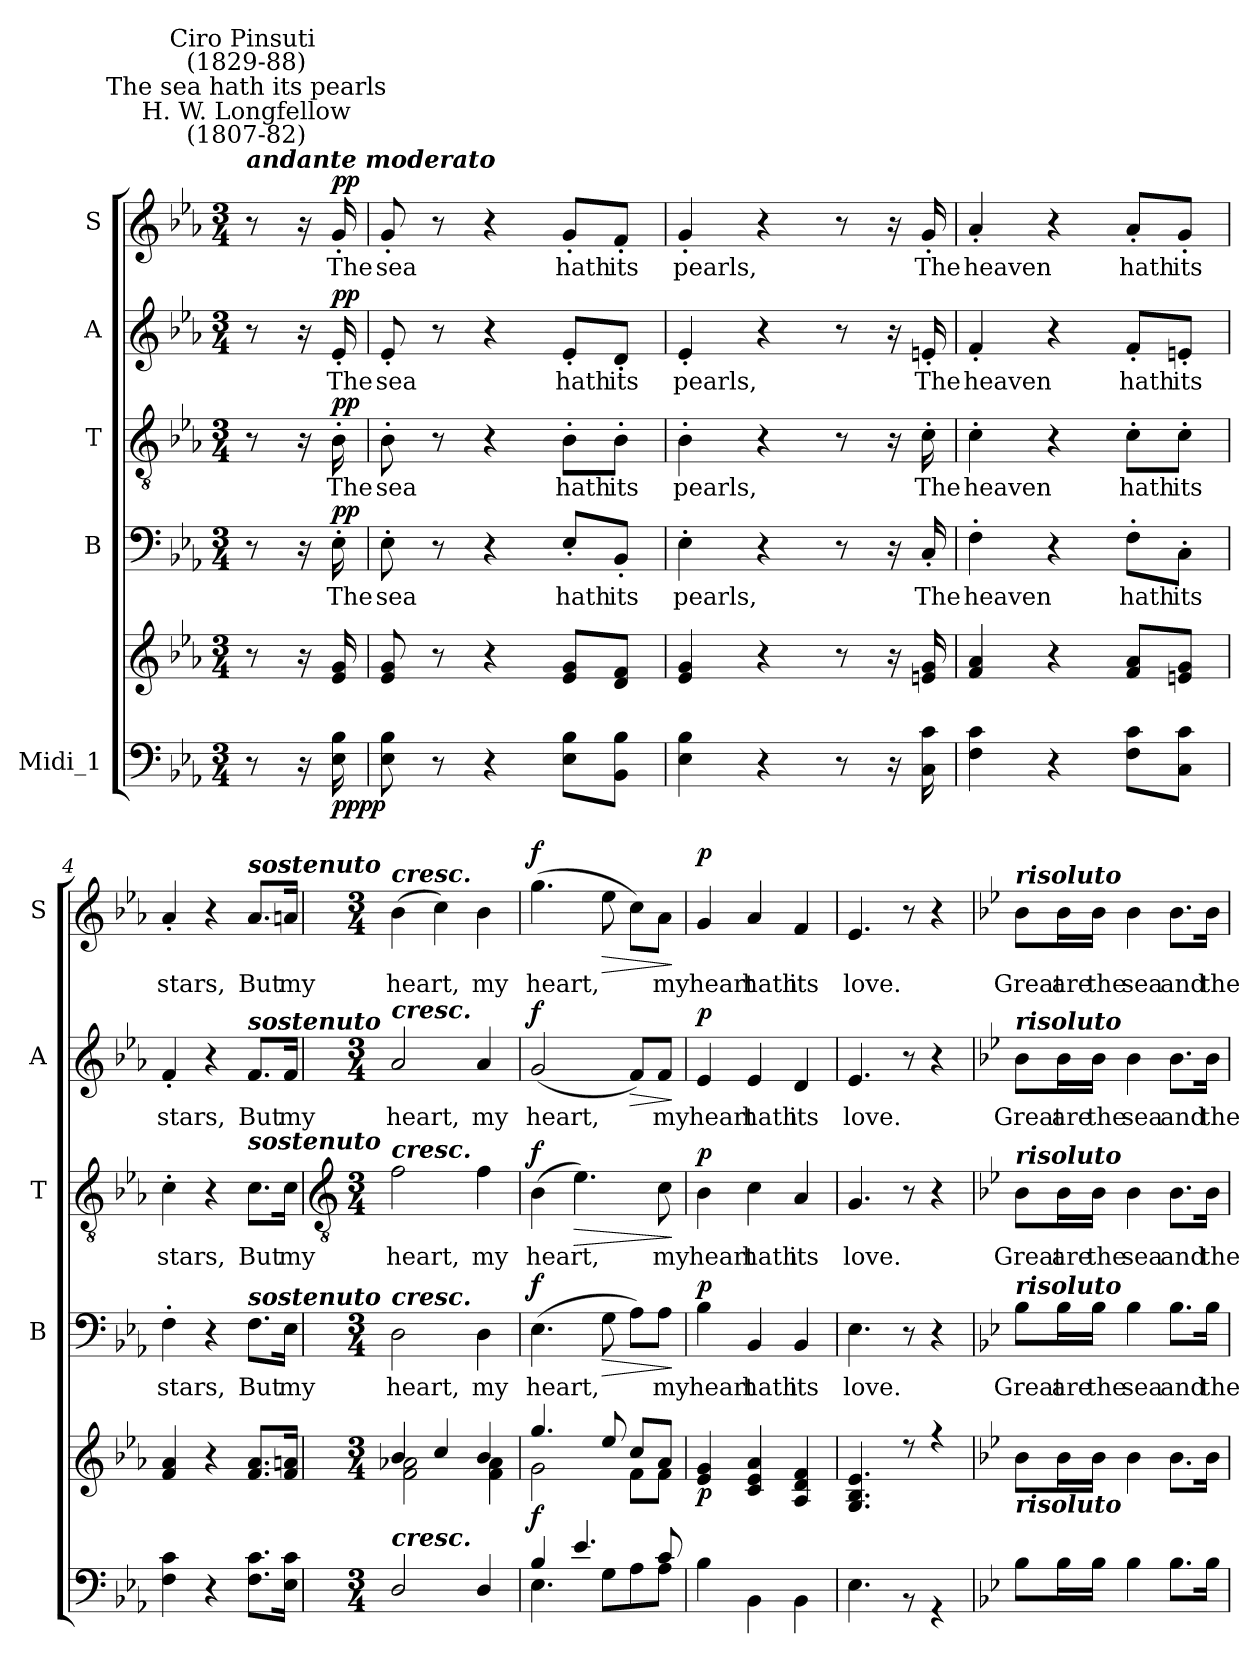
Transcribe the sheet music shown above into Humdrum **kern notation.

**kern	**kern	**dynam	**kern	**text	**dynam	**kern	**text	**dynam	**kern	**text	**dynam	**kern	**text	**dynam
*part5	*part5	*part5	*part4	*part4	*part4	*part3	*part3	*part3	*part2	*part2	*part2	*part1	*part1	*part1
*staff6	*staff5	*staff5/6	*staff4	*staff4	*staff4	*staff3	*staff3	*staff3	*staff2	*staff2	*staff2	*staff1	*staff1	*staff1
*I"Midi_1	*	*	*I"B	*	*	*I"T	*	*	*I"A	*	*	*I"S	*	*
*	*	*	*I'B	*	*	*I'T	*	*	*I'A	*	*	*I'S	*	*
*clefF4	*clefG2	*	*clefF4	*	*	*clefGv2	*	*	*clefG2	*	*	*clefG2	*	*
*k[b-e-a-]	*k[b-e-a-]	*	*k[b-e-a-]	*	*	*k[b-e-a-]	*	*	*k[b-e-a-]	*	*	*k[b-e-a-]	*	*
*E-:	*E-:	*	*E-:	*	*	*E-:	*	*	*E-:	*	*	*E-:	*	*
*M3/4	*M3/4	*	*M3/4	*	*	*M3/4	*	*	*M3/4	*	*	*M3/4	*	*
=	=	=	=	=	=	=	=	=	=	=	=	=	=	=
!	!	!	!	!	!	!	!	!	!	!	!	!LO:TX:a:Bi:t=andante moderato	!	!
!	!	!	!	!	!	!	!	!	!	!	!	!LO:TX:a:cj:t=H. W. Longfellow\n(1807-82)	!	!
!	!	!	!	!	!	!	!	!	!	!	!	!LO:TX:a:cj:t=The sea hath its pearls	!	!
!	!	!	!	!	!	!	!	!	!	!	!	!LO:TX:a:cj:t=Ciro Pinsuti \n(1829-88)	!	!
8r	8r	.	8r	.	.	8r	.	.	8r	.	.	8r	.	.
16r	16r	.	16r	.	.	16r	.	.	16r	.	.	16r	.	.
!	!	!LO:DY:b=2	!	!LO:LY:b	!	!	!LO:LY:b	!	!	!LO:LY:b	!	!	!LO:LY:b	!
!	!	!LO:DY:n=1:b	!	!	!LO:DY:b	!	!	!LO:DY:b	!	!	!LO:DY:b	!	!	!LO:DY:b
16E- 16B-	16e- 16g	pp pp	16E-'	The	pp	16B-'	The	pp	16e-'	The	pp	16g'	The	pp
=1	=1	=1	=1	=1	=1	=1	=1	=1	=1	=1	=1	=1	=1	=1
!	!	!	!	!LO:LY:b	!	!	!LO:LY:b	!	!	!LO:LY:b	!	!	!LO:LY:b	!
8E- 8B-	8e- 8g	.	8E-'	sea	.	8B-'	sea	.	8e-'	sea	.	8g'	sea	.
8r	8r	.	8r	.	.	8r	.	.	8r	.	.	8r	.	.
4r	4r	.	4r	.	.	4r	.	.	4r	.	.	4r	.	.
!	!	!	!	!LO:LY:b	!	!	!LO:LY:b	!	!	!LO:LY:b	!	!	!LO:LY:b	!
8E- 8B-L	8e- 8gL	.	8E-'/L	hath	.	8B-'\L	hath	.	8e-'/L	hath	.	8g'/L	hath	.
!	!	!	!	!LO:LY:b	!	!	!LO:LY:b	!	!	!LO:LY:b	!	!	!LO:LY:b	!
8BB- 8B-J	8d 8fJ	.	8BB-'/J	its	.	8B-'\J	its	.	8d'/J	its	.	8f'/J	its	.
=2	=2	=2	=2	=2	=2	=2	=2	=2	=2	=2	=2	=2	=2	=2
!	!	!	!	!LO:LY:b	!	!	!LO:LY:b	!	!	!LO:LY:b	!	!	!LO:LY:b	!
4E- 4B-	4e- 4g	.	4E-'	pearls,	.	4B-'	pearls,	.	4e-'	pearls,	.	4g'	pearls,	.
4r	4r	.	4r	.	.	4r	.	.	4r	.	.	4r	.	.
8r	8r	.	8r	.	.	8r	.	.	8r	.	.	8r	.	.
16r	16r	.	16r	.	.	16r	.	.	16r	.	.	16r	.	.
!	!	!	!	!LO:LY:b	!	!	!LO:LY:b	!	!	!LO:LY:b	!	!	!LO:LY:b	!
16C 16c	16en 16g	.	16C'	The	.	16c'	The	.	16en'	The	.	16g'	The	.
=3	=3	=3	=3	=3	=3	=3	=3	=3	=3	=3	=3	=3	=3	=3
!	!	!	!	!LO:LY:b	!	!	!LO:LY:b	!	!	!LO:LY:b	!	!	!LO:LY:b	!
4F 4c	4f 4a-	.	4F'	heaven	.	4c'	heaven	.	4f'	heaven	.	4a-'	heaven	.
4r	4r	.	4r	.	.	4r	.	.	4r	.	.	4r	.	.
!	!	!	!	!LO:LY:b	!	!	!LO:LY:b	!	!	!LO:LY:b	!	!	!LO:LY:b	!
8F 8cL	8f 8a-L	.	8F'\L	hath	.	8c'\L	hath	.	8f'/L	hath	.	8a-'/L	hath	.
!	!	!	!	!LO:LY:b	!	!	!LO:LY:b	!	!	!LO:LY:b	!	!	!LO:LY:b	!
8C 8cJ	8en 8gJ	.	8C'\J	its	.	8c'\J	its	.	8en'/J	its	.	8g'/J	its	.
=4	=4	=4	=4	=4	=4	=4	=4	=4	=4	=4	=4	=4	=4	=4
!	!	!	!	!LO:LY:b	!	!	!LO:LY:b	!	!	!LO:LY:b	!	!	!LO:LY:b	!
4F 4c	4f 4a-	.	4F'	stars,	.	4c'	stars,	.	4f'	stars,	.	4a-'	stars,	.
4r	4r	.	4r	.	.	4r	.	.	4r	.	.	4r	.	.
!	!	!	!	!	!	!	!	!	!	!	!	!LO:TX:a:Bi:t=sostenuto	!	!
!	!	!	!	!	!	!	!	!	!LO:TX:a:Bi:t=sostenuto	!	!	!	!	!
!	!	!	!	!	!	!LO:TX:a:Bi:t=sostenuto	!	!	!	!	!	!	!	!
!	!	!	!LO:TX:a:Bi:t=sostenuto	!	!	!	!	!	!	!	!	!	!	!
!	!	!	!	!LO:LY:b	!	!	!LO:LY:b	!	!	!LO:LY:b	!	!	!LO:LY:b	!
8.F 8.cL	8.f 8.a-L	.	8.F\L	But	.	8.c\L	But	.	8.f/L	But	.	8.a-/L	But	.
!	!	!	!	!LO:LY:b	!	!	!LO:LY:b	!	!	!LO:LY:b	!	!	!LO:LY:b	!
16E- 16cJ	16f 16anJ	.	16E-\Jk	my	.	16c\Jk	my	.	16f/Jk	my	.	16an/Jk	my	.
!!LO:LB:g=z
=5	=5	=5	=5	=5	=5	=5	=5	=5	=5	=5	=5	=5	=5	=5
*	*	*	*	*	*	*clefGv2	*	*	*	*	*	*	*	*
*M3/4	*M3/4	*	*M3/4	*	*	*M3/4	*	*	*M3/4	*	*	*M3/4	*	*
*^	*	*	*	*	*	*	*	*	*	*	*	*	*	*
!	!	!	!	!	!	!	!	!	!	!	!	!	!LO:TX:a:Bi:t=cresc.	!	!
!	!	!	!	!	!	!	!	!	!	!LO:TX:a:Bi:t=cresc.	!	!	!	!	!
!	!	!	!	!	!	!	!LO:TX:a:Bi:t=cresc.	!	!	!	!	!	!	!	!
!	!	!	!	!LO:TX:a:Bi:t=cresc.	!	!	!	!	!	!	!	!	!	!	!
!LO:TX:a:Bi:t=cresc.	!	!	!	!	!	!	!	!	!	!	!	!	!	!	!
!	!LO:N:vis=1	!	!	!	!LO:LY:b	!	!	!LO:LY:b	!	!	!LO:LY:b	!	!	!LO:LY:b	!
*	*	*^	*	*	*	*	*	*	*	*	*	*	*	*	*
2D	2.ryy	4b-/	2f\ 2a-X\	.	2D	heart,	.	2f	heart,	.	2a-	heart,	.	(>4b-	heart,	.
.	.	4cc/	.	.	.	.	.	.	.	.	.	.	.	4cc)	.	.
!	!	!	!	!	!	!LO:LY:b	!	!	!LO:LY:b	!	!	!LO:LY:b	!	!	!LO:LY:b	!
4D	.	4b-/	4f\ 4a-\	.	4D	my	.	4f	my	.	4a-	my	.	4b-	my	.
=6	=6	=6	=6	=6	=6	=6	=6	=6	=6	=6	=6	=6	=6	=6	=6	=6
!	!	!	!	!LO:DY:b	!	!LO:LY:b	!LO:DY:b	!	!LO:LY:b	!LO:DY:b	!	!LO:LY:b	!LO:DY:b	!	!LO:LY:b	!LO:DY:b
4B-/	4.E-\	4.gg/	2g\	f	(>4.E-	heart,	f	(>4B-	heart,	f	(<2g	heart,	f	(>4.gg	heart,	f
!	!	!	!	!	!	!	!	!	!	!LO:HP:b	!	!	!	!	!	!
4.e-/	.	.	.	.	.	.	.	4.e-)	.	>	.	.	.	.	.	.
!	!	!	!	!	!	!	!LO:HP:b	!	!	!	!	!	!	!	!	!LO:HP:b
.	8G\L	8ee-/	.	.	8G	.	>	.	.	.	.	.	.	8ee-	.	>
!	!	!	!	!	!	!	!	!	!	!	!	!	!LO:HP:b	!	!	!
.	8A-\	8cc/L	8f\L	.	8A-\L)	.	.	.	.	.	8f/L)	.	>	8cc\L)	.	.
!	!	!	!	!	!	!LO:LY:b	!	!	!LO:LY:b	!	!	!LO:LY:b	!	!	!LO:LY:b	!
8c/	8A-\J	8a-/J	8f\J	.	8A-\J	my	.	8c	my	.	8f/J	my	.	8a-\J	my	.
*v	*v	*	*	*	*	*	*	*	*	*	*	*	*	*	*	*
*	*v	*v	*	*	*	*	*	*	*	*	*	*	*	*	*
.	.	.	.	.	]	.	.	]	.	.	]	.	.	]
=7	=7	=7	=7	=7	=7	=7	=7	=7	=7	=7	=7	=7	=7	=7
!LO:N:vis=1	!	!LO:DY:b	!	!LO:LY:b	!LO:DY:b	!	!LO:LY:b	!LO:DY:b	!	!LO:LY:b	!LO:DY:b	!	!LO:LY:b	!LO:DY:b
*^	*^	*	*	*	*	*	*	*	*	*	*	*	*	*
2.ryy	4B-\	4e-/ 4g/	2.ryy	p	4B-	heart	p	4B-	heart	p	4e-	heart	p	4g	heart	p
!	!	!	!	!	!	!LO:LY:b	!	!	!LO:LY:b	!	!	!LO:LY:b	!	!	!LO:LY:b	!
.	4BB-\	4c/ 4e-/ 4a-/	.	.	4BB-	hath	.	4c	hath	.	4e-	hath	.	4a-	hath	.
!	!	!	!	!	!	!LO:LY:b	!	!	!LO:LY:b	!	!	!LO:LY:b	!	!	!LO:LY:b	!
.	4BB-\	4A-/ 4d/ 4f/	.	.	4BB-	its	.	4A-	its	.	4d	its	.	4f	its	.
=8	=8	=8	=8	=8	=8	=8	=8	=8	=8	=8	=8	=8	=8	=8	=8	=8
!LO:N:vis=1	!	!	!	!	!	!LO:LY:b	!	!	!LO:LY:b	!	!	!LO:LY:b	!	!	!LO:LY:b	!
2.ryy	4.E-\	4.G/ 4.B-/ 4.e-/	2.ryy	.	4.E-	love.	.	4.G	love.	.	4.e-	love.	.	4.e-	love.	.
.	8r	8r	.	.	8r	.	.	8r	.	.	8r	.	.	8r	.	.
.	4r	4r	.	.	4r	.	.	4r	.	.	4r	.	.	4r	.	.
=9	=9	=9	=9	=9	=9	=9	=9	=9	=9	=9	=9	=9	=9	=9	=9	=9
*k[b-e-]	*	*k[b-e-]	*	*	*k[b-e-]	*	*	*k[b-e-]	*	*	*k[b-e-]	*	*	*k[b-e-]	*	*
*B-:	*	*B-:	*	*	*B-:	*	*	*B-:	*	*	*B-:	*	*	*B-:	*	*
!	!	!	!	!	!	!	!	!	!	!	!	!	!	!LO:TX:a:Bi:t=risoluto	!	!
!	!	!	!	!	!	!	!	!	!	!	!LO:TX:a:Bi:t=risoluto	!	!	!	!	!
!	!	!	!	!	!	!	!	!LO:TX:a:Bi:t=risoluto	!	!	!	!	!	!	!	!
!	!	!	!	!	!LO:TX:a:Bi:t=risoluto	!	!	!	!	!	!	!	!	!	!	!
!	!	!LO:TX:b:Bi:t=risoluto	!	!	!	!	!	!	!	!	!	!	!	!	!	!
!LO:N:vis=1	!	!LO:N:vis=1	!	!	!	!LO:LY:b	!	!	!LO:LY:b	!	!	!LO:LY:b	!	!	!LO:LY:b	!
2.ryy	8B-\L	2.ryy	8b-\L	.	8B-\L	Great	.	8B-\L	Great	.	8b-\L	Great	.	8b-\L	Great	.
!	!	!	!	!	!	!LO:LY:b	!	!	!LO:LY:b	!	!	!LO:LY:b	!	!	!LO:LY:b	!
.	16B-\L	.	16b-\L	.	16B-\L	are	.	16B-\L	are	.	16b-\L	are	.	16b-\L	are	.
!	!	!	!	!	!	!LO:LY:b	!	!	!LO:LY:b	!	!	!LO:LY:b	!	!	!LO:LY:b	!
.	16B-\JJ	.	16b-\JJ	.	16B-\JJ	the	.	16B-\JJ	the	.	16b-\JJ	the	.	16b-\JJ	the	.
!	!	!	!	!	!	!LO:LY:b	!	!	!LO:LY:b	!	!	!LO:LY:b	!	!	!LO:LY:b	!
.	4B-\	.	4b-\	.	4B-	sea	.	4B-	sea	.	4b-	sea	.	4b-	sea	.
!	!	!	!	!	!	!LO:LY:b	!	!	!LO:LY:b	!	!	!LO:LY:b	!	!	!LO:LY:b	!
.	8.B-\L	.	8.b-\L	.	8.B-\L	and	.	8.B-\L	and	.	8.b-\L	and	.	8.b-\L	and	.
!	!	!	!	!	!	!LO:LY:b	!	!	!LO:LY:b	!	!	!LO:LY:b	!	!	!LO:LY:b	!
.	16B-\J	.	16b-\J	.	16B-\Jk	the	.	16B-\Jk	the	.	16b-\Jk	the	.	16b-\Jk	the	.
*v	*v	*	*	*	*	*	*	*	*	*	*	*	*	*	*	*
*	*v	*v	*	*	*	*	*	*	*	*	*	*	*	*	*
=	=	=	=	=	=	=	=	=	=	=	=	=	=	=
*-	*-	*-	*-	*-	*-	*-	*-	*-	*-	*-	*-	*-	*-	*-
